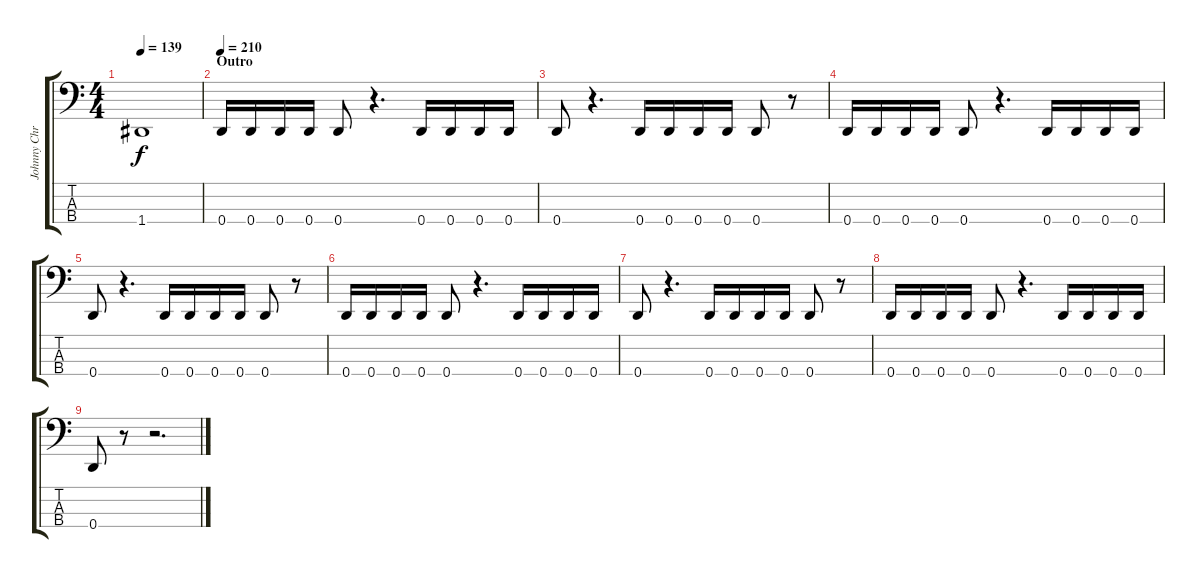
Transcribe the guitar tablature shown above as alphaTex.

\track ("Johnny Christ" "Johnny Chr") {instrument electricbasspick}
\staff {score tabs}
\tuning (G2 D2 A1 D1) {hide}
\ts (4 4)
\tempo 139
\clef f4
\ks c
1.4{t}.1{dy f} |
\section ("" "Outro")
\tempo 210
0.4.16 0.4.16 0.4.16 0.4.16 0.4.8 r.4{d} 0.4.16 0.4.16 0.4.16 0.4.16 |
0.4.8 r.4{d} 0.4.16 0.4.16 0.4.16 0.4.16 0.4.8 r.8 |
0.4.16 0.4.16 0.4.16 0.4.16 0.4.8 r.4{d} 0.4.16 0.4.16 0.4.16 0.4.16 |
0.4.8 r.4{d} 0.4.16 0.4.16 0.4.16 0.4.16 0.4.8 r.8 |
0.4.16 0.4.16 0.4.16 0.4.16 0.4.8 r.4{d} 0.4.16 0.4.16 0.4.16 0.4.16 |
0.4.8 r.4{d} 0.4.16 0.4.16 0.4.16 0.4.16 0.4.8 r.8 |
0.4.16 0.4.16 0.4.16 0.4.16 0.4.8 r.4{d} 0.4.16 0.4.16 0.4.16 0.4.16 |
0.4.8 r.8 r.2{d}
